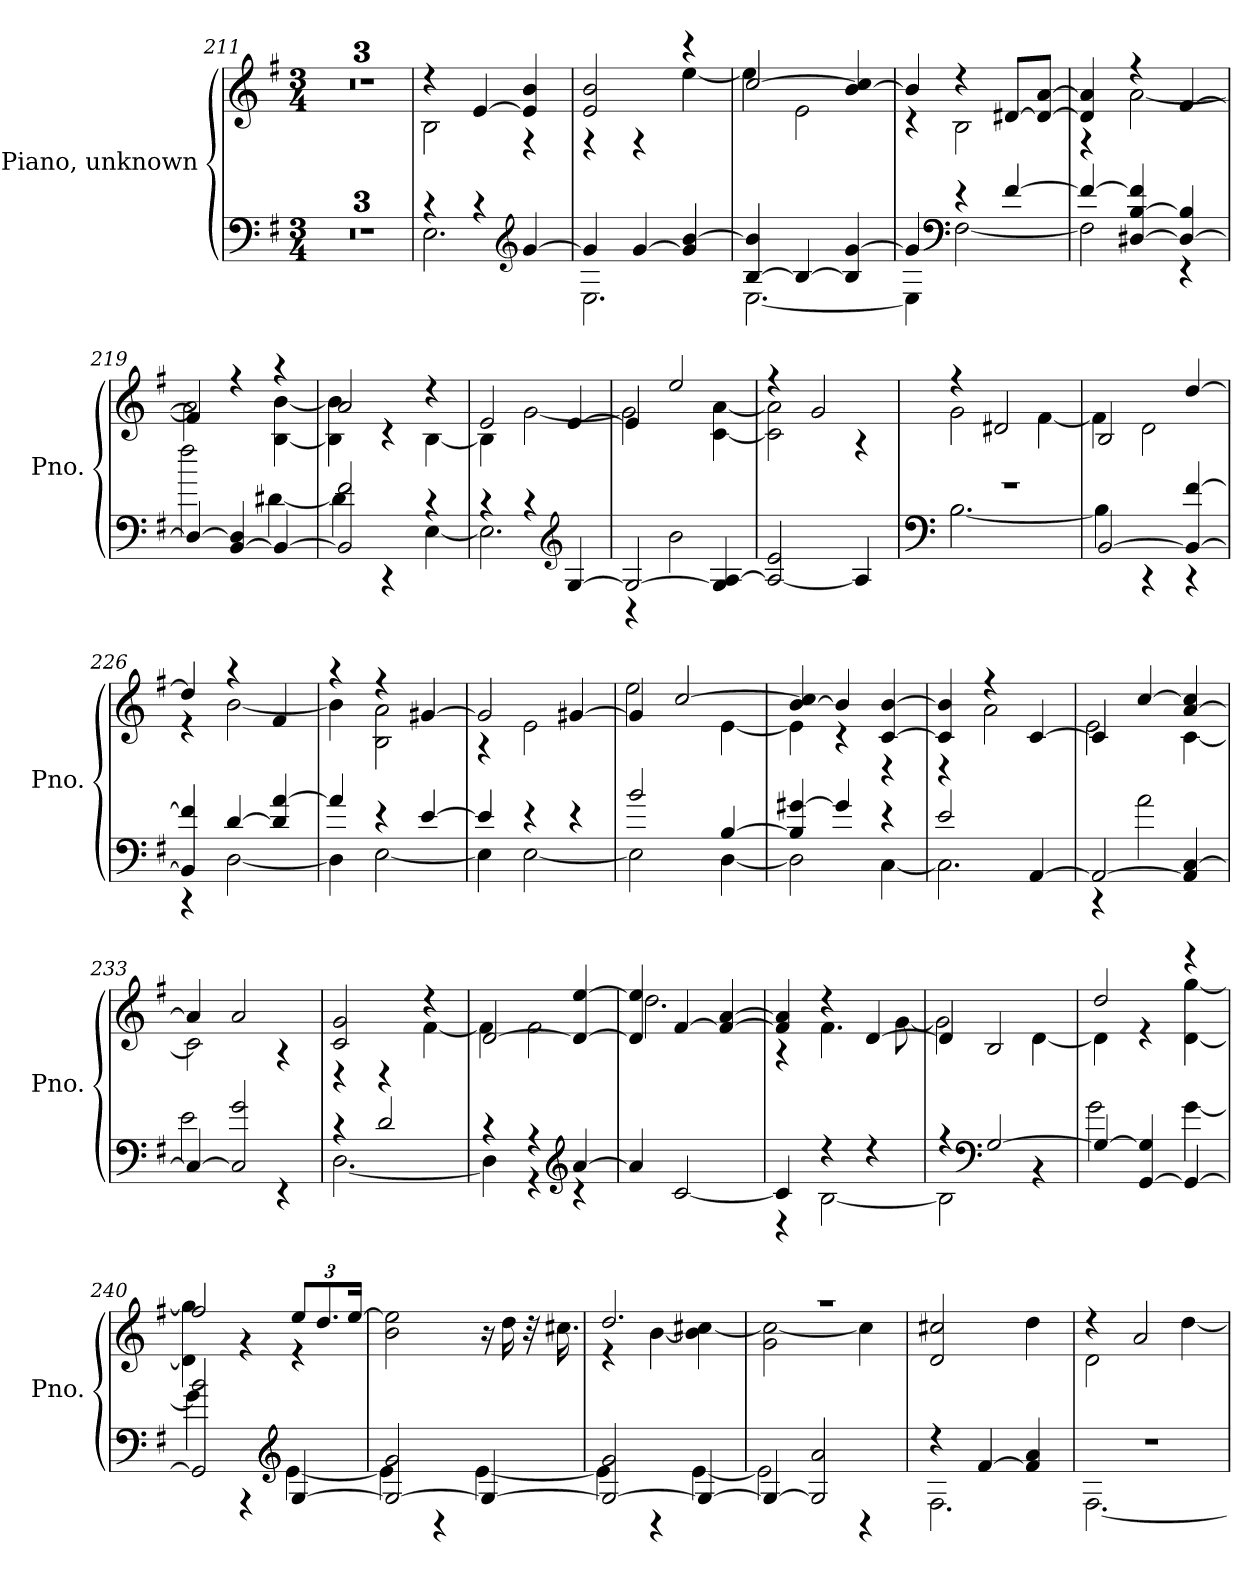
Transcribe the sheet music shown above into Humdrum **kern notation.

**kern	**kern
*part1	*part1
*staff2	*staff1
*I"Piano, unknown	*
*I'Pno.	*
!!LO:LB:g=z
*clefF4	*clefG2
*k[f#]	*k[f#]
*M3/4	*M3/4
=211	=211
2.r	2.r
=212	=212
2.r	2.r
=213	=213
2.r	2.r
=214	=214
*^	*^
4r	2.E\	4r	2B\
4r	.	[4e/	.
*clefG2	*	*	*
[4g/	.	4e/] 4b/	4r
=215	=215	=215	=215
4g/]	2.E\	2e/ 2b/	4r
[4g/	.	.	4r
4g/] [4b/	.	4r	[4ee\
=216	=216	=216	=216
[4B/ 4b/]	[2.E\	[2cc/	4ee\]
4B/_	.	.	2e\
4B/] [4g/	.	[4b/ 4cc/]	.
=217	=217	=217	=217
4g/]	4E\]	4b/]	4r
*clefF4	*	*	*
4r	[2F#\	4r	2B\
[4f#/	.	[8d#X/L	.
.	.	8d#/_ [8a/J	.
=218	=218	=218	=218
4f#/_	2F#\]	4d#/] 4a/]	4r
[4D#X/ [4B/ 4f#/]	.	4r	[2a\
4D#/_ 4B/]	4r	[4f#/	.
!!LO:LB:g=z	!!
=219	=219	=219	=219
4D#/_	2ff#\	4f#/]	2a\]
[4BB/ 4D#/]	.	4r	.
4BB/_	[4d#X\	4r	[4B\ [4b\
=220	=220	=220	=220
2BB/] 2f#/	4d#\]	2a/	4B\] 4b\]
.	4r	.	4r
4r	[4E\	4r	[4B\
=221	=221	=221	=221
4r	2.E\]	2e/	4B\]
4r	.	.	[2g\
*clefG2	*	*	*
[4G/	.	[4e/	.
=222	=222	=222	=222
2G/_	4r	4e/]	2g\]
.	2b\	2ee/	.
4G/] [4A/	.	.	[4c\ [4a\
*v	*v	*	*
=223	=223	=223
2A/_ 2e/	4r	2c\] 2a\]
.	2g/	.
4A/]	.	4r
=224	=224	=224
*clefF4	*	*
*^	*	*
2.r	[2.B\	4r	2g\
.	.	2d#X/	.
.	.	.	[4f#\
=225	=225	=225	=225
[2BB/	4B\]	2B/	4f#\]
.	4r	.	2d\
4BB/_ [4f#/	4r	[4dd/	.
=226	=226	=226	=226
4BB/] 4f#/]	4r	4dd/]	4r
[4d/	[2D\	4r	[2b\
4d/] [4a/	.	4f#/	.
!!LO:LB:g=z	!!
=227	=227	=227	=227
4a/]	4D\]	4r	4b\]
4r	[2E\	4r	2B\ 2a\
[4e/	.	[4g#X/	.
=228	=228	=228	=228
4e/]	4E\]	2g#/]	4r
4r	[2E\	.	2e\
4r	.	[4g#X/	.
=229	=229	=229	=229
2b/	2E\]	4g#/]	2ee\
.	.	[2cc/	.
[4B/	[4D\	.	[4e\
=230	=230	=230	=230
4B/] [4g#X/	2D\]	[4b/ 4cc/]	4e\]
4g#/]	.	4b/]	4r
4r	[4C\	[4c/ [4b/	4r
=231	=231	=231	=231
2e/	2.C\]	4c/] 4b/]	4r
.	.	4r	2a\
[4AA/	.	[4c/	.
=232	=232	=232	=232
2AA/_	4r	4c/]	2e\
.	2a\	[4cc/	.
4AA/] [4C/	.	[4a/ 4cc/]	[4c\
=233	=233	=233	=233
4C/_	2e\	4a/]	2c\]
2C/] 2g/	.	2a/	.
.	4r	.	4r
=234	=234	=234	=234
4r	[2.D\	2c/ 2g/	4r
2d/	.	.	4r
.	.	4r	[4f#\
=235	=235	=235	=235
4r	4D\]	[2d/	4f#\]
4r	4r	.	2f#\
*clefG2	*	*	*
[4a/	4r	4d/_ [4ee/	.
*v	*v	*	*
!!LO:LB:g=z	!!
=236	=236	=236
4a/]	4d/] 4ee/]	2.dd\
[2c/	[4f#/	.
.	4f#/_ [4a/	.
=237	=237	=237
*^	*	*
4c/]	4r	4f#/] 4a/]	4r
4r	[2B\	4r	4.f#\
4r	.	[4d/	.
.	.	.	[8g\
=238	=238	=238	=238
4r	2B\]	4d/]	2g\]
*clefF4	*	*	*
[2G/	.	2B/	.
.	4r	.	[4d\
=239	=239	=239	=239
4G/_	2g\	2dd/	4d\]
[4GG/ 4G/]	.	.	4r
4GG/_	[4g\	4r	[4d\ [4gg\
=240	=240	=240	=240
2GG/] 2b/	4g\]	2ff#/	4d\] 4gg\]
.	4r	.	4r
*clefG2	*	*	*
*	*	*Xbrackettup	*
[4G/	[4e\	12ee/L	4r
.	.	12.dd/	.
.	.	[24ee/Jk	.
*	*	*v	*v
=241	=241	=241
2G/_ 2g/	4e\]	2b\ 2ee\]
.	4r	.
4G/_	[4e\	16r
.	.	16dd\
.	.	32r
.	.	16.cc#X\
!!LO:PB:g=z
=242	=242	=242
*	*	*^
2G/_ 2g/	4e\]	2.dd/	4r
.	4r	.	[4b\
4G/_	[4e\	.	4b\] [4cc#X\
=243	=243	=243	=243
4G/_	2e\]	2.r	2g\ 2cc#\_
2G/] 2a/	.	.	.
.	4r	.	4cc#\]
*	*	*v	*v
=244	=244	=244
4r	2.F#\	2d/ 2cc#X/
[4f#/	.	.
4f#/] 4a/	.	4dd\
=245	=245	=245
*	*	*^
2.r	[2.F#\	4r	2d\
.	.	2a/	.
.	.	.	[4dd\
*v	*v	*	*
*	*v	*v
=	=
*-	*-
